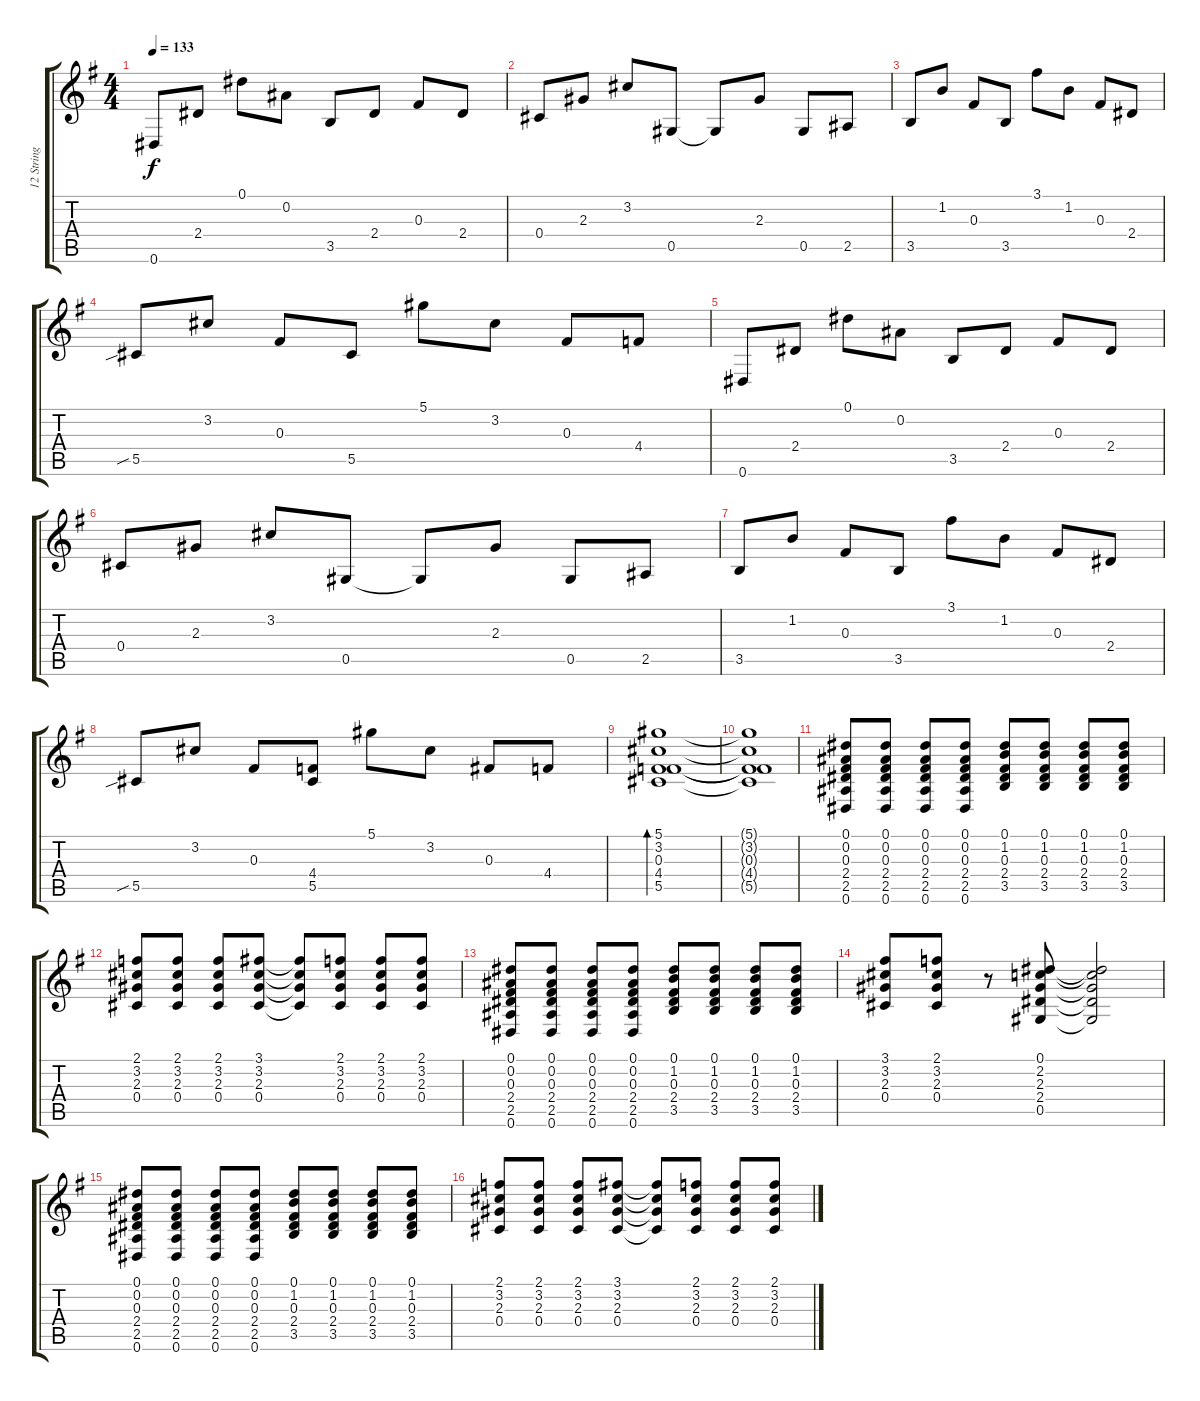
\track ("12 String Acoustic Guitar 2" "12 String ") {instrument acousticguitarsteel}
\staff {score tabs}
\tuning (Eb4 Bb3 Gb3 Db3 Ab2 Eb2) {hide}
\ts (4 4)
\tempo 133
\clef g2
\ks g
0.6.8{dy f} 2.4.8 0.1.8 0.2.8 3.5.8 2.4.8 0.3.8 2.4.8 |
0.4.8 2.3.8 3.2.8 0.5.8 0.5{t}.8 2.3.8 0.5.8 2.5.8 |
3.5.8 1.2.8 0.3.8 3.5.8 3.1.8 1.2.8 0.3.8 2.4.8 |
5.5{sib}.8 3.2.8 0.3.8 5.5.8 5.1.8 3.2.8 0.3.8 4.4.8 |
0.6.8 2.4.8 0.1.8 0.2.8 3.5.8 2.4.8 0.3.8 2.4.8 |
0.4.8 2.3.8 3.2.8 0.5.8 0.5{t}.8 2.3.8 0.5.8 2.5.8 |
3.5.8 1.2.8 0.3.8 3.5.8 3.1.8 1.2.8 0.3.8 2.4.8 |
5.5{sib}.8 3.2.8 0.3.8 (4.4 5.5).8 5.1.8 3.2.8 0.3.8 4.4.8 |
(5.1 3.2 0.3 4.4 5.5).1{bd 120} |
(5.1{t} 3.2{t} 0.3{t} 4.4{t} 5.5{t}).1 |
(0.1 0.2 0.3 2.4 2.5 0.6).8 (0.1 0.2 0.3 2.4 2.5 0.6).8 (0.1 0.2 0.3 2.4 2.5 0.6).8 (0.1 0.2 0.3 2.4 2.5 0.6).8 (0.1 1.2 0.3 2.4 3.5).8 (0.1 1.2 0.3 2.4 3.5).8 (0.1 1.2 0.3 2.4 3.5).8 (0.1 1.2 0.3 2.4 3.5).8 |
(2.1 3.2 2.3 0.4).8 (2.1 3.2 2.3 0.4).8 (2.1 3.2 2.3 0.4).8 (3.1 3.2 2.3 0.4).8 (3.1{t} 3.2{t} 2.3{t} 0.4{t}).8 (2.1 3.2 2.3 0.4).8 (2.1 3.2 2.3 0.4).8 (2.1 3.2 2.3 0.4).8 |
(0.1 0.2 0.3 2.4 2.5 0.6).8 (0.1 0.2 0.3 2.4 2.5 0.6).8 (0.1 0.2 0.3 2.4 2.5 0.6).8 (0.1 0.2 0.3 2.4 2.5 0.6).8 (0.1 1.2 0.3 2.4 3.5).8 (0.1 1.2 0.3 2.4 3.5).8 (0.1 1.2 0.3 2.4 3.5).8 (0.1 1.2 0.3 2.4 3.5).8 |
(3.1 3.2 2.3 0.4).8 (2.1 3.2 2.3 0.4).8 r.8 (0.1 2.2 2.3 2.4 0.5).8 (0.1{t} 2.2{t} 2.3{t} 2.4{t} 0.5{t}).2 |
(0.1 0.2 0.3 2.4 2.5 0.6).8 (0.1 0.2 0.3 2.4 2.5 0.6).8 (0.1 0.2 0.3 2.4 2.5 0.6).8 (0.1 0.2 0.3 2.4 2.5 0.6).8 (0.1 1.2 0.3 2.4 3.5).8 (0.1 1.2 0.3 2.4 3.5).8 (0.1 1.2 0.3 2.4 3.5).8 (0.1 1.2 0.3 2.4 3.5).8 |
(2.1 3.2 2.3 0.4).8 (2.1 3.2 2.3 0.4).8 (2.1 3.2 2.3 0.4).8 (3.1 3.2 2.3 0.4).8 (3.1{t} 3.2{t} 2.3{t} 0.4{t}).8 (2.1 3.2 2.3 0.4).8 (2.1 3.2 2.3 0.4).8 (2.1 3.2 2.3 0.4).8
